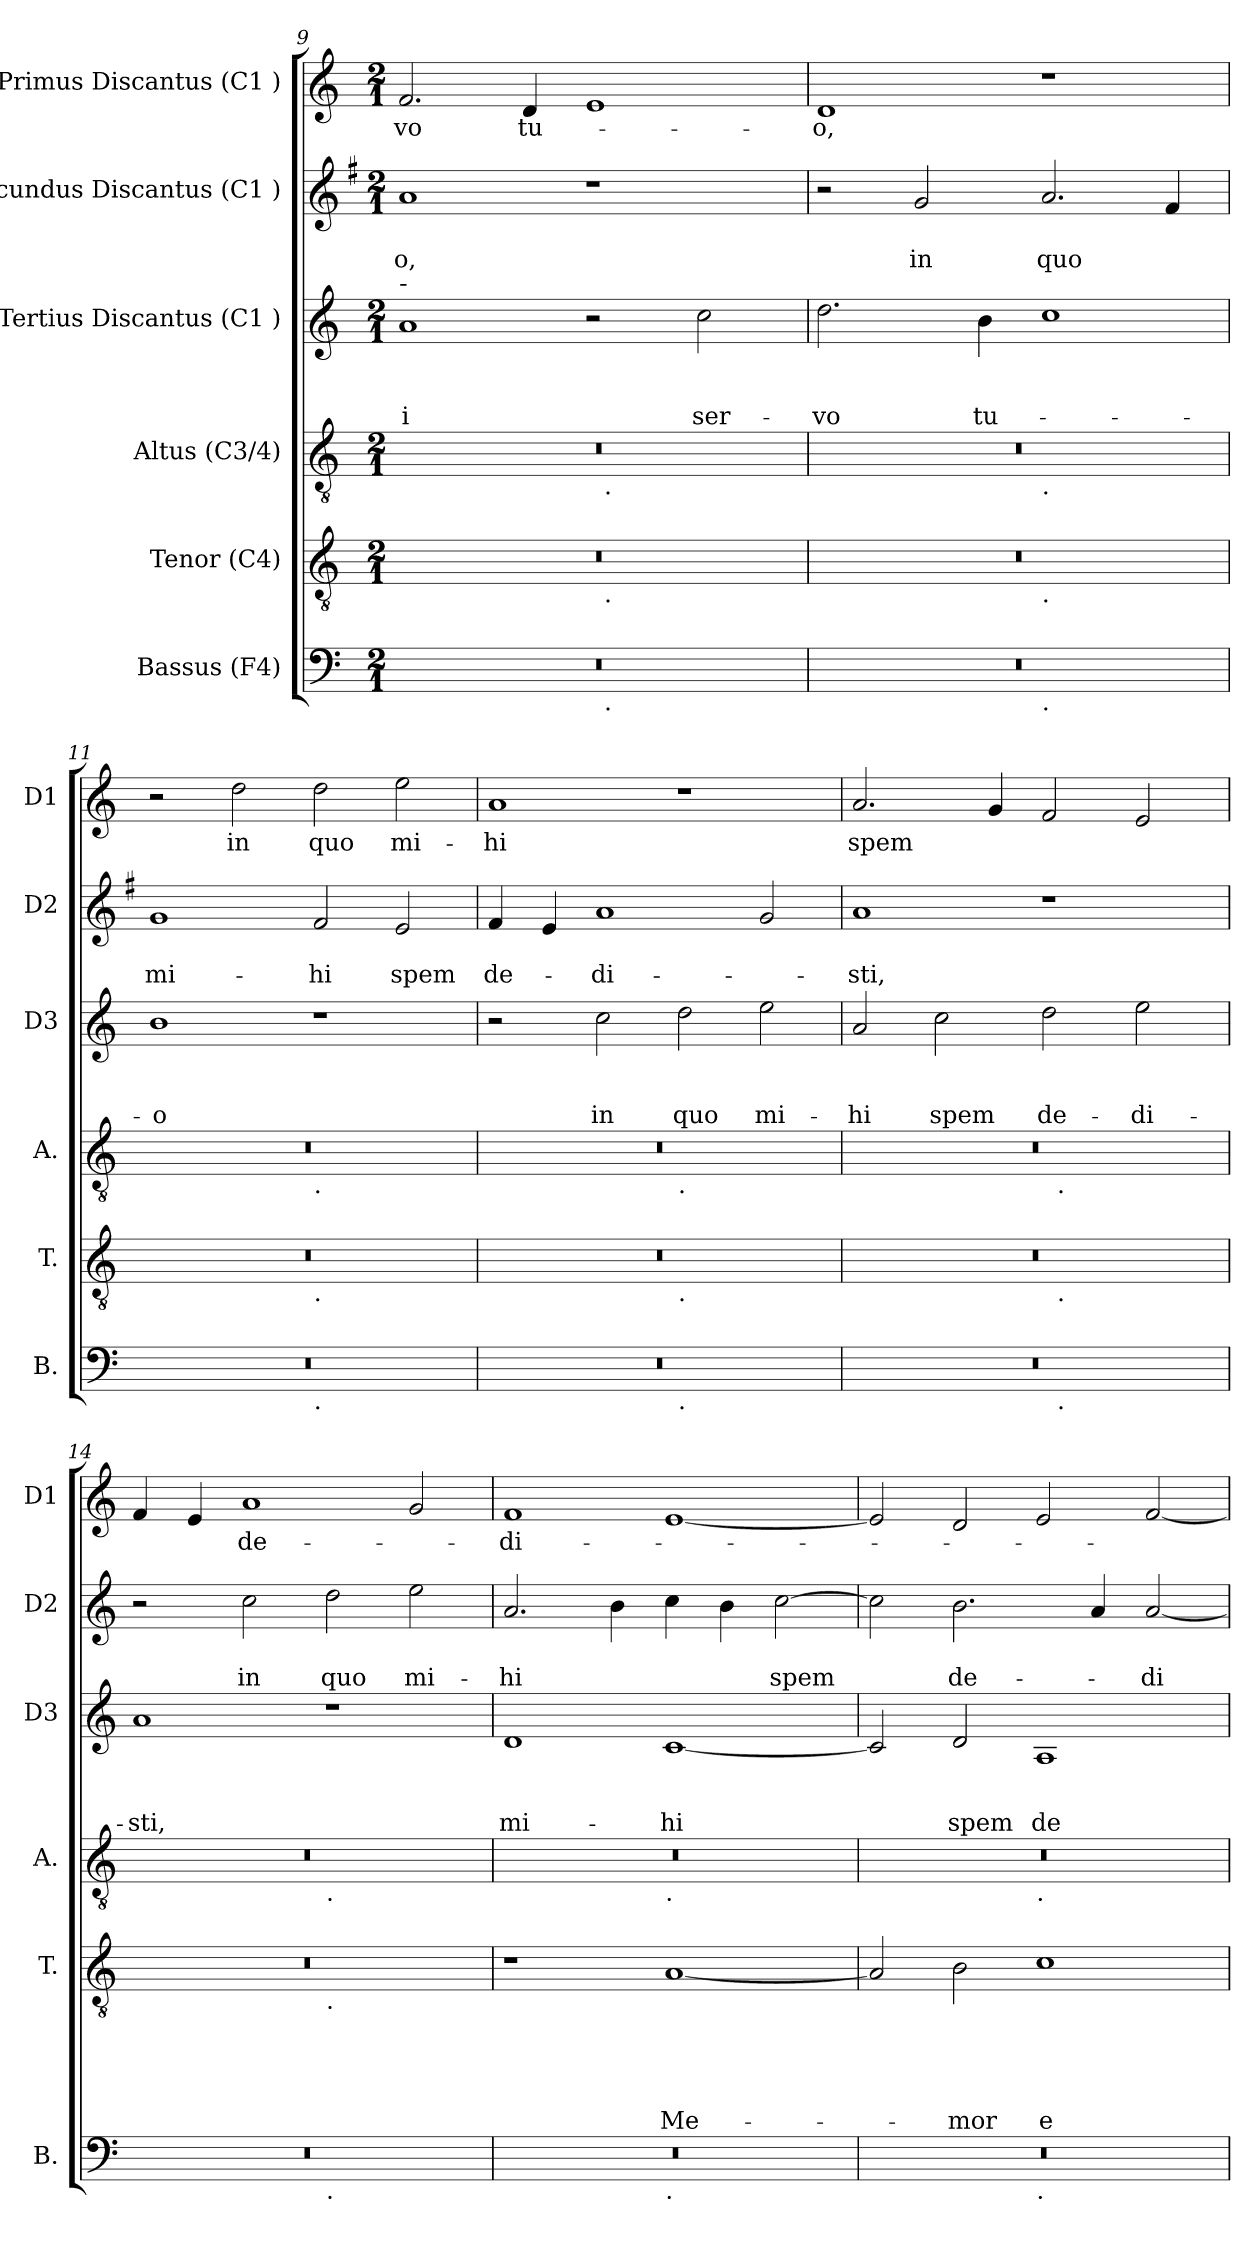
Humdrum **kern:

**kern	**kern	**text	**text	**text	**text	**text	**kern	**kern	**text	**text	**text	**kern	**text	**text	**kern	**text
*part6	*part5	*part5	*part5	*part5	*part5	*part5	*part4	*part3	*part3	*part3	*part3	*part2	*part2	*part2	*part1	*part1
*staff6	*staff5	*staff5	*staff5	*staff5	*staff5	*staff5	*staff4	*staff3	*staff3	*staff3	*staff3	*staff2	*staff2	*staff2	*staff1	*staff1
*I"Bassus (F4)	*I"Tenor (C4)	*	*	*	*	*	*I"Altus (C3/4)	*I"Tertius Discantus (C1 )	*	*	*	*I"Secundus Discantus (C1 )	*	*	*I"Primus Discantus (C1 )	*
*I'B.	*I'T.	*	*	*	*	*	*I'A.	*I'D3	*	*	*	*I'D2	*	*	*I'D1	*
!!LO:PB:g=z
*clefF4	*clefGv2	*	*	*	*	*	*clefGv2	*clefG2	*	*	*	*clefG2	*	*	*clefG2	*
*k[]	*k[]	*	*	*	*	*	*k[]	*k[]	*	*	*	*k[f#]	*	*	*k[]	*
*C:	*C:	*	*	*	*	*	*C:	*C:	*	*	*	*G:	*	*	*C:	*
*M2/1	*M2/1	*	*	*	*	*	*M2/1	*M2/1	*	*	*	*M2/1	*	*	*M2/1	*
=9	=9	=9	=9	=9	=9	=9	=9	=9	=9	=9	=9	=9	=9	=9	=9	=9
!	!	!	!	!	!	!	!	!LO:TX:a:t=-	!	!	!	!	!	!	!	!
!	!	!	!	!	!	!	!	!	!	!	!LO:LY:b:rj	!	!	!LO:LY:b	!	!LO:LY:b
*^	*^	*	*	*	*	*	*^	*	*	*	*	*	*	*	*	*
0r	1ryy	0r	1ryy	.	.	.	.	.	0r	1ryy	1a	.	.	-i	1a	.	-o,	2.f/	-vo
!	!	!	!	!	!	!	!	!	!	!	!	!	!	!	!	!	!	!	!LO:LY:b
.	.	.	.	.	.	.	.	.	.	.	.	.	.	.	.	.	.	4d/	tu-
.	32ryy	.	32ryy	.	.	.	.	.	.	32ryy	2r	.	.	.	1r	.	.	1e	.
!	!	!	!	!	!	!	!	!	!	!LO:TX:b:t=.	!	!	!	!	!	!	!	!	!
!	!	!	!LO:TX:b:t=.	!	!	!	!	!	!	!	!	!	!	!	!	!	!	!	!
!	!LO:TX:b:t=.	!	!	!	!	!	!	!	!	!	!	!	!	!	!	!	!	!	!
.	2ryy	.	2ryy	.	.	.	.	.	.	2ryy	.	.	.	.	.	.	.	.	.
!	!	!	!	!	!	!	!	!	!	!	!	!	!	!LO:LY:b	!	!	!	!	!
.	.	.	.	.	.	.	.	.	.	.	2cc\	.	.	ser-	.	.	.	.	.
.	4...ryy	.	4...ryy	.	.	.	.	.	.	4...ryy	.	.	.	.	.	.	.	.	.
=10	=10	=10	=10	=10	=10	=10	=10	=10	=10	=10	=10	=10	=10	=10	=10	=10	=10	=10	=10
!	!	!	!	!	!	!	!	!	!	!	!	!	!	!LO:LY:b	!	!	!	!	!LO:LY:b
0r	1ryy	0r	1ryy	.	.	.	.	.	0r	1ryy	2.dd\	.	.	-vo	2r	.	.	1d	-o,
!	!	!	!	!	!	!	!	!	!	!	!	!	!	!	!	!	!LO:LY:b	!	!
.	.	.	.	.	.	.	.	.	.	.	.	.	.	.	2g/	.	in	.	.
!	!	!	!	!	!	!	!	!	!	!	!	!	!	!LO:LY:b	!	!	!	!	!
.	.	.	.	.	.	.	.	.	.	.	4b\	.	.	tu-	.	.	.	.	.
!	!	!	!	!	!	!	!	!	!	!LO:TX:b:t=.	!	!	!	!	!	!	!	!	!
!	!	!	!LO:TX:b:t=.	!	!	!	!	!	!	!	!	!	!	!	!	!	!	!	!
!	!LO:TX:b:t=.	!	!	!	!	!	!	!	!	!	!	!	!	!	!	!	!	!	!
!	!	!	!	!	!	!	!	!	!	!	!	!	!	!	!	!	!LO:LY:b	!	!
.	1ryy	.	1ryy	.	.	.	.	.	.	1ryy	1cc	.	.	.	2.a/	.	quo	1r	.
.	.	.	.	.	.	.	.	.	.	.	.	.	.	.	4f#/	.	.	.	.
=11	=11	=11	=11	=11	=11	=11	=11	=11	=11	=11	=11	=11	=11	=11	=11	=11	=11	=11	=11
!	!	!	!	!	!	!	!	!	!	!	!	!	!	!LO:LY:b:rj	!	!	!LO:LY:b	!	!
0r	1ryy	0r	1ryy	.	.	.	.	.	0r	1ryy	1b	.	.	-o	1g	.	mi-	2r	.
!	!	!	!	!	!	!	!	!	!	!	!	!	!	!	!	!	!	!	!LO:LY:b
.	.	.	.	.	.	.	.	.	.	.	.	.	.	.	.	.	.	2dd\	in
!	!	!	!	!	!	!	!	!	!	!LO:TX:b:t=.	!	!	!	!	!	!	!	!	!
!	!	!	!LO:TX:b:t=.	!	!	!	!	!	!	!	!	!	!	!	!	!	!	!	!
!	!LO:TX:b:t=.	!	!	!	!	!	!	!	!	!	!	!	!	!	!	!	!	!	!
!	!	!	!	!	!	!	!	!	!	!	!	!	!	!	!	!	!LO:LY:b	!	!LO:LY:b
.	1ryy	.	1ryy	.	.	.	.	.	.	1ryy	1r	.	.	.	2f#/	.	-hi	2dd\	quo
!	!	!	!	!	!	!	!	!	!	!	!	!	!	!	!	!	!LO:LY:b	!	!LO:LY:b
.	.	.	.	.	.	.	.	.	.	.	.	.	.	.	2e/	.	spem	2ee\	mi-
=12	=12	=12	=12	=12	=12	=12	=12	=12	=12	=12	=12	=12	=12	=12	=12	=12	=12	=12	=12
!	!	!	!	!	!	!	!	!	!	!	!	!	!	!	!	!	!LO:LY:b	!	!LO:LY:b
0r	1ryy	0r	1ryy	.	.	.	.	.	0r	1ryy	2r	.	.	.	4f#/	.	de-	1a	-hi
.	.	.	.	.	.	.	.	.	.	.	.	.	.	.	4e/	.	.	.	.
!	!	!	!	!	!	!	!	!	!	!	!	!	!	!LO:LY:b	!	!	!LO:LY:b	!	!
.	.	.	.	.	.	.	.	.	.	.	2cc\	.	.	in	1a	.	-di-	.	.
!	!	!	!	!	!	!	!	!	!	!LO:TX:b:t=.	!	!	!	!	!	!	!	!	!
!	!	!	!LO:TX:b:t=.	!	!	!	!	!	!	!	!	!	!	!	!	!	!	!	!
!	!LO:TX:b:t=.	!	!	!	!	!	!	!	!	!	!	!	!	!	!	!	!	!	!
!	!	!	!	!	!	!	!	!	!	!	!	!	!	!LO:LY:b	!	!	!	!	!
.	1ryy	.	1ryy	.	.	.	.	.	.	1ryy	2dd\	.	.	quo	.	.	.	1r	.
!	!	!	!	!	!	!	!	!	!	!	!	!	!	!LO:LY:b	!	!	!	!	!
.	.	.	.	.	.	.	.	.	.	.	2ee\	.	.	mi-	2g/	.	.	.	.
!!LO:LB:g=z
=13	=13	=13	=13	=13	=13	=13	=13	=13	=13	=13	=13	=13	=13	=13	=13	=13	=13	=13	=13
*	*	*	*	*	*	*	*	*	*	*	*	*	*	*	*k[]	*	*	*	*
*	*	*	*	*	*	*	*	*	*	*	*	*	*	*	*C:	*	*	*	*
!	!	!	!	!	!	!	!	!	!	!	!	!	!	!LO:LY:b	!	!	!LO:LY:b	!	!LO:LY:b
0r	1ryy	0r	1ryy	.	.	.	.	.	0r	1ryy	2a/	.	.	-hi	1a	.	-sti,	2.a/	spem
!	!	!	!	!	!	!	!	!	!	!	!	!	!	!LO:LY:b	!	!	!	!	!
.	.	.	.	.	.	.	.	.	.	.	2cc\	.	.	spem	.	.	.	.	.
.	.	.	.	.	.	.	.	.	.	.	.	.	.	.	.	.	.	4g/	.
!	!	!	!	!	!	!	!	!	!	!	!	!	!	!LO:LY:b	!	!	!	!	!
.	32ryy	.	32ryy	.	.	.	.	.	.	32ryy	2dd\	.	.	de-	1r	.	.	2f/	.
!	!	!	!	!	!	!	!	!	!	!LO:TX:b:t=.	!	!	!	!	!	!	!	!	!
!	!	!	!LO:TX:b:t=.	!	!	!	!	!	!	!	!	!	!	!	!	!	!	!	!
!	!LO:TX:b:t=.	!	!	!	!	!	!	!	!	!	!	!	!	!	!	!	!	!	!
.	2ryy	.	2ryy	.	.	.	.	.	.	2ryy	.	.	.	.	.	.	.	.	.
!	!	!	!	!	!	!	!	!	!	!	!	!	!	!LO:LY:b	!	!	!	!	!
.	.	.	.	.	.	.	.	.	.	.	2ee\	.	.	-di-	.	.	.	2e/	.
.	4...ryy	.	4...ryy	.	.	.	.	.	.	4...ryy	.	.	.	.	.	.	.	.	.
=14	=14	=14	=14	=14	=14	=14	=14	=14	=14	=14	=14	=14	=14	=14	=14	=14	=14	=14	=14
!	!	!	!	!	!	!	!	!	!	!	!	!	!	!LO:LY:b	!	!	!	!	!
0r	1ryy	0r	1ryy	.	.	.	.	.	0r	1ryy	1a	.	.	-sti,	2r	.	.	4f/	.
.	.	.	.	.	.	.	.	.	.	.	.	.	.	.	.	.	.	4e/	.
!	!	!	!	!	!	!	!	!	!	!	!	!	!	!	!	!	!LO:LY:b	!	!LO:LY:b
.	.	.	.	.	.	.	.	.	.	.	.	.	.	.	2cc\	.	in	1a	de-
!	!	!	!	!	!	!	!	!	!	!LO:TX:b:t=.	!	!	!	!	!	!	!	!	!
!	!	!	!LO:TX:b:t=.	!	!	!	!	!	!	!	!	!	!	!	!	!	!	!	!
!	!LO:TX:b:t=.	!	!	!	!	!	!	!	!	!	!	!	!	!	!	!	!	!	!
!	!	!	!	!	!	!	!	!	!	!	!	!	!	!	!	!	!LO:LY:b	!	!
.	1ryy	.	1ryy	.	.	.	.	.	.	1ryy	1r	.	.	.	2dd\	.	quo	.	.
!	!	!	!	!	!	!	!	!	!	!	!	!	!	!	!	!	!LO:LY:b	!	!
.	.	.	.	.	.	.	.	.	.	.	.	.	.	.	2ee\	.	mi-	2g/	.
=15	=15	=15	=15	=15	=15	=15	=15	=15	=15	=15	=15	=15	=15	=15	=15	=15	=15	=15	=15
!	!	!	!	!	!	!	!	!	!	!	!	!	!	!LO:LY:b	!	!	!LO:LY:b	!	!LO:LY:b
*	*	*v	*v	*	*	*	*	*	*	*	*	*	*	*	*	*	*	*	*
0r	1ryy	1r	.	.	.	.	.	0r	1ryy	1d	.	.	mi-	2.a/	.	-hi	1f	-di-
.	.	.	.	.	.	.	.	.	.	.	.	.	.	4b\	.	.	.	.
!	!	!	!	!	!	!	!	!	!LO:TX:b:t=.	!	!	!	!	!	!	!	!	!
!	!LO:TX:b:t=.	!	!	!	!	!	!	!	!	!	!	!	!	!	!	!	!	!
!	!	!	!	!	!	!	!LO:LY:b	!	!	!	!	!	!LO:LY:b	!	!	!	!	!
.	1ryy	[<1A	.	.	.	.	Me-	.	1ryy	[<1c	.	.	-hi	4cc\	.	.	[<1e	.
.	.	.	.	.	.	.	.	.	.	.	.	.	.	4b\	.	.	.	.
!	!	!	!	!	!	!	!	!	!	!	!	!	!	!	!	!LO:LY:b	!	!
.	.	.	.	.	.	.	.	.	.	.	.	.	.	[>2cc\	.	spem	.	.
=16	=16	=16	=16	=16	=16	=16	=16	=16	=16	=16	=16	=16	=16	=16	=16	=16	=16	=16
0r	1ryy	2A/]	.	.	.	.	.	0r	1ryy	2c/]	.	.	.	2cc\]	.	.	2e/]	.
!	!	!	!	!	!	!	!LO:LY:b	!	!	!	!	!	!LO:LY:b	!	!	!LO:LY:b	!	!
.	.	2B\	.	.	.	.	-mor	.	.	2d/	.	.	spem	2.b\	.	de-	2d/	.
!	!	!	!	!	!	!	!	!	!LO:TX:b:t=.	!	!	!	!	!	!	!	!	!
!	!LO:TX:b:t=.	!	!	!	!	!	!	!	!	!	!	!	!	!	!	!	!	!
!	!	!	!	!	!	!	!LO:LY:b:rj	!	!	!	!	!	!LO:LY:b	!	!	!	!	!
.	1ryy	1c	.	.	.	.	e-	.	1ryy	1A	.	.	de-	.	.	.	2e/	.
.	.	.	.	.	.	.	.	.	.	.	.	.	.	4a/	.	.	.	.
!	!	!	!	!	!	!	!	!	!	!	!	!	!	!	!	!LO:LY:b	!	!
.	.	.	.	.	.	.	.	.	.	.	.	.	.	[>2a/	.	-di-	[>2f/	.
*v	*v	*	*	*	*	*	*	*v	*v	*	*	*	*	*	*	*	*	*
=	=	=	=	=	=	=	=	=	=	=	=	=	=	=	=	=
*-	*-	*-	*-	*-	*-	*-	*-	*-	*-	*-	*-	*-	*-	*-	*-	*-
